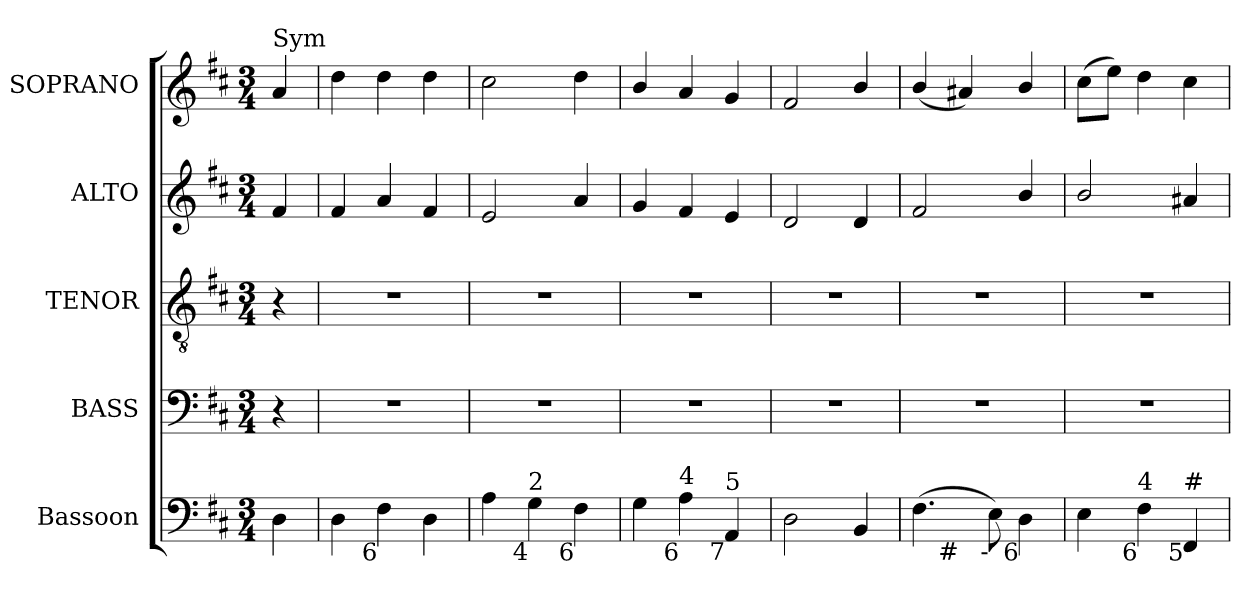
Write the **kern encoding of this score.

**kern	**kern	**kern	**kern	**kern
*part5	*part4	*part3	*part2	*part1
*staff5	*staff4	*staff3	*staff2	*staff1
*I"Bassoon	*I"BASS	*I"TENOR	*I"ALTO	*I"SOPRANO
*I'Bsn.	*I'B.	*I'T.	*I'A.	*I'S.
!!LO:PB:g=z
*clefF4	*clefF4	*clefGv2	*clefG2	*clefG2
*	*	*ITrd7c12	*	*
*k[f#c#]	*k[f#c#]	*k[f#c#]	*k[f#c#]	*k[f#c#]
*D:	*D:	*D:	*D:	*D:
*M3/4	*M3/4	*M3/4	*M3/4	*M3/4
=	=	=	=	=
!	!	!	!	!LO:TX:a:t=Sym
4Di\	4r	4r	4f#i/	4ai/
=1	=1	=1	=1	=1
!	!LO:N:vis=1	!LO:N:vis=1	!	!
4Di\	2.r	2.r	4f#i/	4ddi\
!LO:TX:b:rj:t=6	!	!	!	!
4F#i\	.	.	4ai/	4ddi\
4Di\	.	.	4f#i/	4ddi\
=2	=2	=2	=2	=2
!	!LO:N:vis=1	!LO:N:vis=1	!	!
4Ai\	2.r	2.r	2ei/	2cc#i\
!LO:TX:b:rj:t=4	!	!	!	!
!LO:TX:t=2	!	!	!	!
4Gi\	.	.	.	.
!LO:TX:b:rj:t=6	!	!	!	!
4F#i\	.	.	4ai/	4ddi\
=3	=3	=3	=3	=3
!	!LO:N:vis=1	!LO:N:vis=1	!	!
4Gi\	2.r	2.r	4gi/	4bi/
!LO:TX:b:rj:t=6	!	!	!	!
!LO:TX:t=4	!	!	!	!
4Ai\	.	.	4f#i/	4ai/
!LO:TX:b:rj:t=7	!	!	!	!
!LO:TX:t=5	!	!	!	!
4AAi/	.	.	4ei/	4gi/
=4	=4	=4	=4	=4
!	!LO:N:vis=1	!LO:N:vis=1	!	!
2Di\	2.r	2.r	2di/	2f#i/
4BBi/	.	.	4di/	4bi/
=5	=5	=5	=5	=5
!LO:TX:b:rj:t=4	!	!	!	!
!	!LO:N:vis=1	!LO:N:vis=1	!	!
*^	*	*	*	*
(4.F#i\	4ryy	2.r	2.r	2f#i/	(4bi/
!	!LO:TX:b:rj:t=#	!	!	!	!
.	2ryy	.	.	.	4a#Xi/)
!LO:TX:b:rj:t=-	!	!	!	!	!
8Ei\)	.	.	.	.	.
!LO:TX:b:rj:t=6	!	!	!	!	!
4Di\	.	.	.	4bi/	4bi/
=6	=6	=6	=6	=6	=6
!LO:TX:b:rj:t=6	!	!	!	!	!
!LO:TX:t=5	!	!	!	!	!
!	!	!LO:N:vis=1	!LO:N:vis=1	!	!
*v	*v	*	*	*	*
4Ei\	2.r	2.r	2bi/	(8cc#i\L
.	.	.	.	8eei\J)
!LO:TX:b:rj:t=6	!	!	!	!
!LO:TX:t=4	!	!	!	!
4F#i\	.	.	.	4ddi\
!LO:TX:b:rj:t=5	!	!	!	!
!LO:TX:t=#	!	!	!	!
4FF#i/	.	.	4a#Xi/	4cc#i\
=	=	=	=	=
*-	*-	*-	*-	*-
